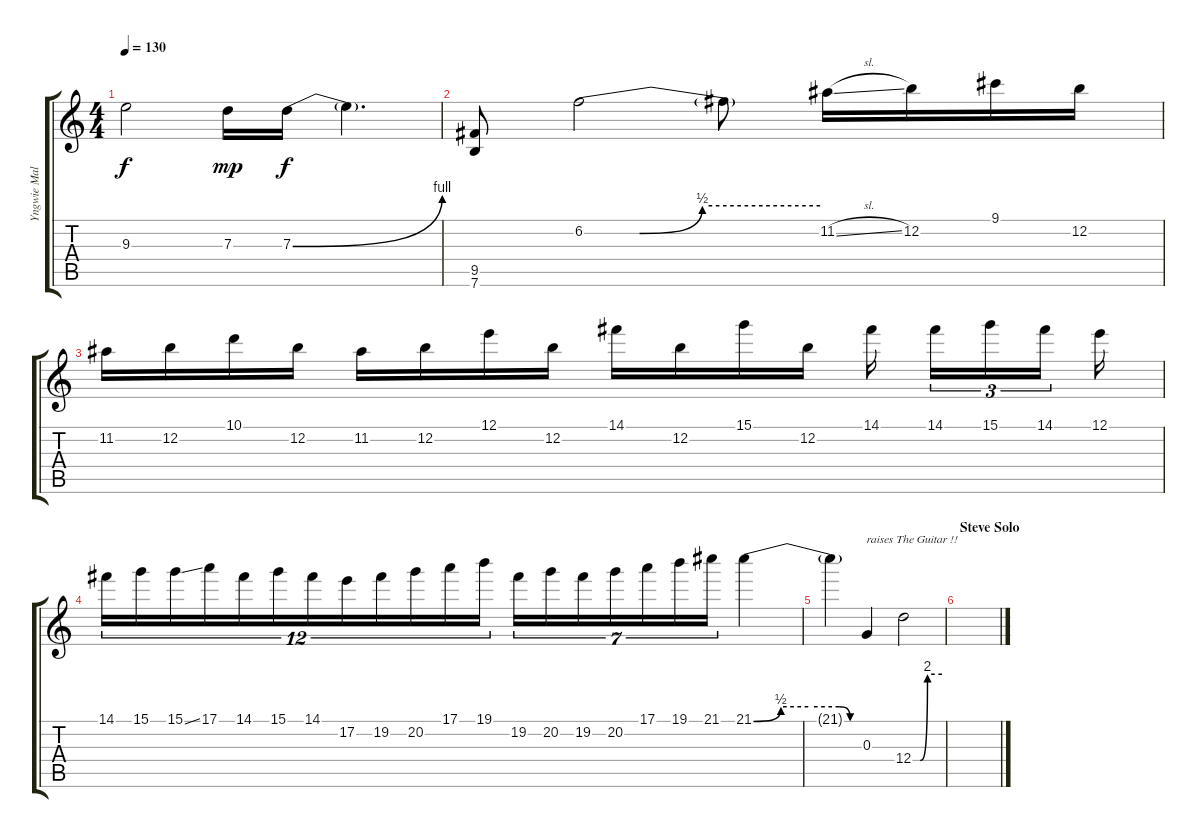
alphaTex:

\track ("Yngwie Malmsteen" "Yngwie Mal") {instrument overdrivenguitar}
\staff {score tabs}
\tuning (E4 B3 G3 D3 A2 E2) {hide}
\ts (4 4)
\tempo 130
\clef g2
\ks c
9.3{t}.2{dy f} 7.3.16{dy mp} 7.3{be (bend 0 0 60 4)}.16{dy f} 7.3{t}.4{d} |
(9.5 7.6).8 6.2{be (custom 0 0 14 0 30 2 60 2)}.2 6.2{t}.8 11.2{sl}.16 12.2.16 9.1.16 12.2.16 |
11.2.16 12.2.16 10.1.16 12.2.16 11.2.16 12.2.16 12.1.16 12.2.16 14.1.16 12.2.16 15.1.16 12.2.16 14.1.16 14.1.16{tu (3 2)} 15.1.16{tu (3 2)} 14.1.16{tu (3 2)} 12.1.16 |
14.1.16{tu (12 8)} 15.1.16{tu (12 8)} 15.1{ss}.16{tu (12 8)} 17.1.16{tu (12 8)} 14.1.16{tu (12 8)} 15.1.16{tu (12 8)} 14.1.16{tu (12 8)} 17.2.16{tu (12 8)} 19.2.16{tu (12 8)} 20.2.16{tu (12 8)} 17.1.16{tu (12 8)} 19.1.16{tu (12 8)} 19.2.16{tu (7 4)} 20.2.16{tu (7 4)} 19.2.16{tu (7 4)} 20.2.16{tu (7 4)} 17.1.16{tu (7 4)} 19.1.16{tu (7 4)} 21.1.16{tu (7 4)} 21.1{be (custom 0 0 15 2 30 2 47 2 53 0 60 0)}.4 |
21.1{t}.4 0.3.4{txt "raises The Guitar !!"} 12.4{be (custom 0 0 15 0 30 8 60 8)}.2 |
\section ("" "Steve Solo")
